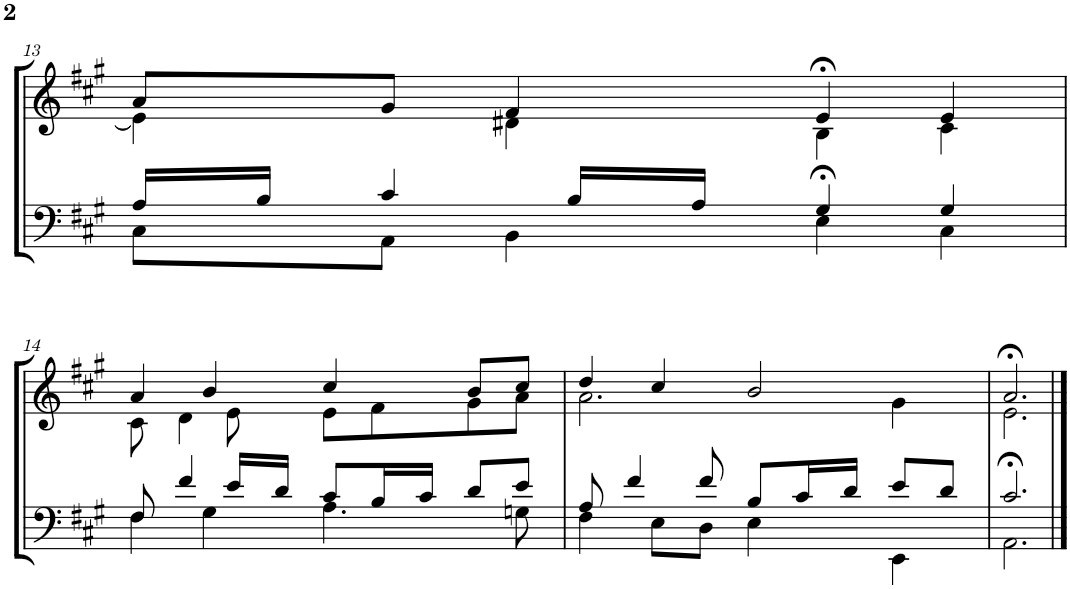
**kern	**kern
*part2	*part1
*staff2	*staff1
*I"Tenor/Baß	*I"Sopran/Alt
!!LO:PB:g=z
*clefF4	*clefG2
*k[f#c#g#]	*k[f#c#g#]
*M4/4	*M4/4
=13	=13
*^	*^
16A/LL	8C#\L	8a/L	4e\]
16B/JJ	.	.	.
4c#/	8AA\J	8g#/J	.
.	4BB\	4f#/	4d#X\
16B/LL	.	.	.
16A/JJ	.	.	.
4G#/	4E>\	4e>/	4B\
4G#/	4C#\	4e/	4c#\
!!LO:LB:g=z	!!
=14	=14	=14	=14
8F#/	4F#\	4a/	8c#\
4f#/	.	.	4d\
.	4G#\	4b/	.
16e/LL	.	.	8e\
16d/JJ	.	.	.
8c#/L	4.A\	4cc#/	8e\L
16B/L	.	.	8f#\
16c#/JJ	.	.	.
8d/L	.	8b/L	8g#\
8e/J	8Gn\	8cc#/J	8a\J
=15	=15	=15	=15
8A/	4F#\	4dd/	2.a\
4f#/	.	.	.
.	8E\L	4cc#/	.
8f#/	8D\J	.	.
8B/L	4E\	2b/	.
16c#/L	.	.	.
16d/JJ	.	.	.
8e/L	4EE\	.	4g#\
8d/J	.	.	.
=16	=16	=16	=16
2.c#/	2.AA>\	2.a>/	2.e\
*v	*v	*	*
*	*v	*v
==	==
*-	*-
